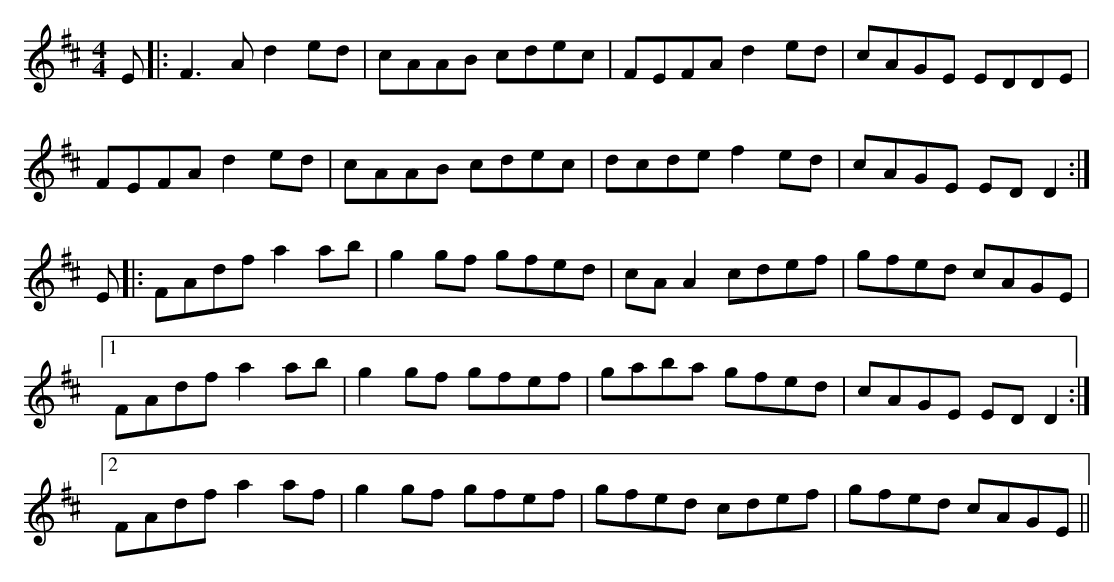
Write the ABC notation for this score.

X:1
M:4/4
K:D
E|:F3A d2 ed|cAAB cdec|FEFA d2 ed|cAGE EDDE|
FEFA d2 ed|cAAB cdec|dcde f2 ed|cAGE EDD2:|
E|:FAdf a2 ab|g2 gf gfed|cAA2 cdef|gfed cAGE|
[1 FAdf a2 ab|g2 gf gfef|gaba gfed|cAGE EDD2:|
[2 FAdf a2 af|g2 gf gfef|gfed cdef|gfed cAGE||
